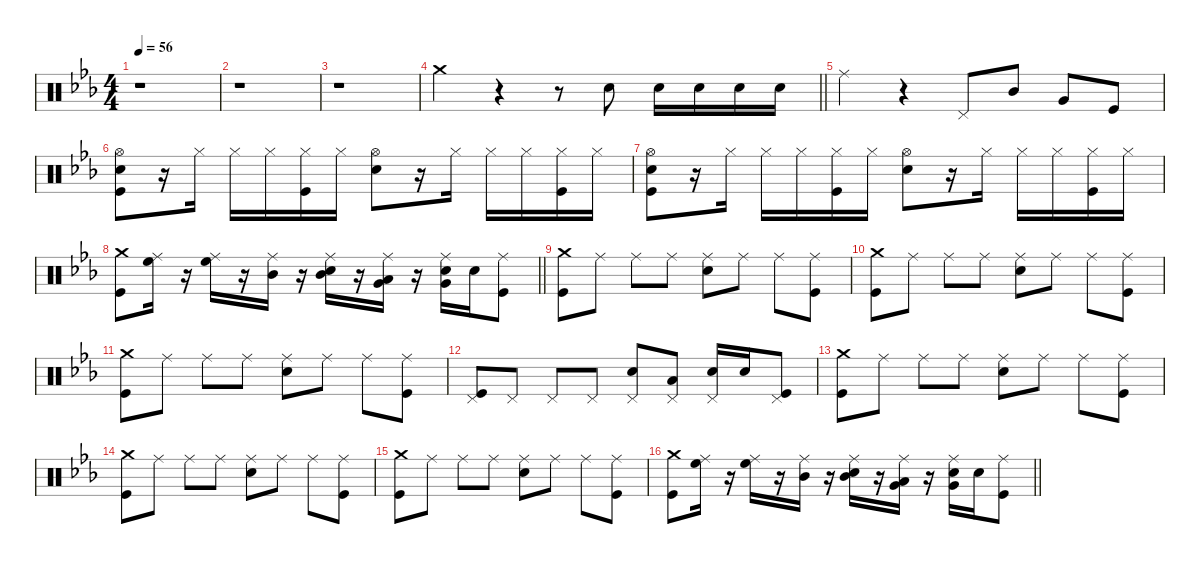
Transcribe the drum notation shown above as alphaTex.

\defaultSystemsLayout 4
\hideDynamics
\bracketExtendMode nobrackets
\singleTrackTrackNamePolicy hidden
\multiTrackTrackNamePolicy hidden
\firstSystemTrackNameMode fullname
\firstSystemTrackNameOrientation horizontal
\otherSystemsTrackNameOrientation horizontal
\track ("Percussion" "drm.") {instrument percussion}
\staff {score}
\articulation defaults
\ts (4 4)
\tempo 56
\clef neutral
\ks cminor
r.1{dy f beam Down} |
r.1{beam Down} |
r.1{beam Down} |
\barLineRight lightlight "Crash medium (hit)"{acc forcenatural}.4{beam Down}
r.4{beam Down} r.8{beam Down} "Snare (hit) 2"{acc forcenatural}.8{beam Down} "Snare (hit) 2"{acc forcenatural}.16{beam Down} "Snare (hit) 2"{acc forcenatural}.16{beam Down} "Snare (hit) 2"{acc forcenatural}.16{beam Down} "Snare (hit) 2"{acc forcenatural}.16{beam Down} |
"Ride (middle)"{acc forcenatural}.4{beam Down} r.4{beam Down} "Pedal Hi-Hat (hit)"{acc forcenatural}.8{beam Up} "Mid Tom (hit)"{acc forcenatural}.8{beam Up} "Very Low Tom (hit)"{acc forcenatural}.8{beam Up} "Kick (hit)"{acc forcenatural}.8{beam Up} |
("Hi-Hat (open)"{acc forcenatural} "Kick (hit)"{acc forcenatural} "Snare (hit) 2"{acc forcenatural}).8{beam Down} r.16{beam Down} "Hi-Hat (closed)"{acc forcenatural}.16{beam Down} "Hi-Hat (closed)"{acc forcenatural}.16{beam Down} "Hi-Hat (closed)"{acc forcenatural}.16{beam Down} ("Kick (hit)"{acc forcenatural} "Hi-Hat (closed)"{acc forcenatural}).16{beam Down} "Hi-Hat (closed)"{acc forcenatural}.16{beam Down} ("Snare (hit) 2"{acc forcenatural} "Hi-Hat (open)"{acc forcenatural}).8{beam Down} r.16{beam Down} "Hi-Hat (closed)"{acc forcenatural}.16{beam Down} "Hi-Hat (closed)"{acc forcenatural}.16{beam Down} "Hi-Hat (closed)"{acc forcenatural}.16{beam Down} ("Kick (hit)"{acc forcenatural} "Hi-Hat (closed)"{acc forcenatural}).16{beam Down} "Hi-Hat (closed)"{acc forcenatural}.16{beam Down} |
("Hi-Hat (open)"{acc forcenatural} "Kick (hit)"{acc forcenatural} "Snare (hit) 2"{acc forcenatural}).8{beam Down} r.16{beam Down} "Hi-Hat (closed)"{acc forcenatural}.16{beam Down} "Hi-Hat (closed)"{acc forcenatural}.16{beam Down} "Hi-Hat (closed)"{acc forcenatural}.16{beam Down} ("Kick (hit)"{acc forcenatural} "Hi-Hat (closed)"{acc forcenatural}).16{beam Down} "Hi-Hat (closed)"{acc forcenatural}.16{beam Down} ("Snare (hit) 2"{acc forcenatural} "Hi-Hat (open)"{acc forcenatural}).8{beam Down} r.16{beam Down} "Hi-Hat (closed)"{acc forcenatural}.16{beam Down} "Hi-Hat (closed)"{acc forcenatural}.16{beam Down} "Hi-Hat (closed)"{acc forcenatural}.16{beam Down} ("Kick (hit)"{acc forcenatural} "Hi-Hat (closed)"{acc forcenatural}).16{beam Down} "Hi-Hat (closed)"{acc forcenatural}.16{beam Down} |
\barLineRight lightlight
("Crash medium (hit)"{acc forcenatural} "Kick (hit)"{acc forcenatural}).8{beam Down} ("High Floor Tom (hit)"{acc forcenatural} "Ride (middle)"{acc forcenatural}).16{beam Down} r.16{beam Down} ("High Floor Tom (hit)"{acc forcenatural} "Ride (middle)"{acc forcenatural}).16{beam Down} r.16{beam Down} ("Mid Tom (hit)"{acc forcenatural} "Ride (middle)"{acc forcenatural}).16{beam Down} r.16{beam Down} ("Mid Tom (hit)"{acc forcenatural} "Snare (hit) 2"{acc forcenatural} "Ride (middle)"{acc forcenatural}).16{beam Down} r.16{beam Down} ("Very Low Tom (hit)"{acc forcenatural} "Low Floor Tom (hit)"{acc forcenatural} "Ride (middle)"{acc forcenatural}).16{beam Down} r.16{beam Down} ("Very Low Tom (hit)"{acc forcenatural} "Snare (hit) 2"{acc forcenatural} "Ride (middle)"{acc forcenatural}).16{beam Down} "Snare (hit) 2"{acc forcenatural}.16{beam Down} ("Kick (hit)"{acc forcenatural} "Ride (middle)"{acc forcenatural}).8{beam Down} |
("Crash medium (hit)"{acc forcenatural} "Kick (hit)"{acc forcenatural}).8{beam Down} "Ride (middle)"{acc forcenatural}.8{beam Down} "Ride (middle)"{acc forcenatural}.8{beam Down} "Ride (middle)"{acc forcenatural}.8{beam Down} ("Snare (hit) 2"{acc forcenatural} "Ride (middle)"{acc forcenatural}).8{beam Down} "Ride (middle)"{acc forcenatural}.8{beam Down} "Ride (middle)"{acc forcenatural}.8{beam Down} ("Kick (hit)"{acc forcenatural} "Ride (middle)"{acc forcenatural}).8{beam Down} |
("Crash medium (hit)"{acc forcenatural} "Kick (hit)"{acc forcenatural}).8{beam Down} "Ride (middle)"{acc forcenatural}.8{beam Down} "Ride (middle)"{acc forcenatural}.8{beam Down} "Ride (middle)"{acc forcenatural}.8{beam Down} ("Snare (hit) 2"{acc forcenatural} "Ride (middle)"{acc forcenatural}).8{beam Down} "Ride (middle)"{acc forcenatural}.8{beam Down} "Ride (middle)"{acc forcenatural}.8{beam Down} ("Kick (hit)"{acc forcenatural} "Ride (middle)"{acc forcenatural}).8{beam Down} |
("Crash medium (hit)"{acc forcenatural} "Kick (hit)"{acc forcenatural}).8{beam Down} "Ride (middle)"{acc forcenatural}.8{beam Down} "Ride (middle)"{acc forcenatural}.8{beam Down} "Ride (middle)"{acc forcenatural}.8{beam Down} ("Snare (hit) 2"{acc forcenatural} "Ride (middle)"{acc forcenatural}).8{beam Down} "Ride (middle)"{acc forcenatural}.8{beam Down} "Ride (middle)"{acc forcenatural}.8{beam Down} ("Kick (hit)"{acc forcenatural} "Ride (middle)"{acc forcenatural}).8{beam Down} |
("Pedal Hi-Hat (hit)"{acc forcenatural} "Kick (hit)"{acc forcenatural}).8{beam Up} "Pedal Hi-Hat (hit)"{acc forcenatural}.8{beam Up} "Pedal Hi-Hat (hit)"{acc forcenatural}.8{beam Up} "Pedal Hi-Hat (hit)"{acc forcenatural}.8{beam Up} ("Snare (hit) 2"{acc forcenatural} "Pedal Hi-Hat (hit)"{acc forcenatural}).8{beam Up} ("Low Floor Tom (hit)"{acc forcenatural} "Pedal Hi-Hat (hit)"{acc forcenatural}).8{beam Up} ("Snare (hit) 2"{acc forcenatural} "Pedal Hi-Hat (hit)"{acc forcenatural}).16{beam Up} "Snare (hit) 2"{acc forcenatural}.16{beam Up} ("Kick (hit)"{acc forcenatural} "Pedal Hi-Hat (hit)"{acc forcenatural}).8{beam Up} |
("Crash medium (hit)"{acc forcenatural} "Kick (hit)"{acc forcenatural}).8{beam Down} "Ride (middle)"{acc forcenatural}.8{beam Down} "Ride (middle)"{acc forcenatural}.8{beam Down} "Ride (middle)"{acc forcenatural}.8{beam Down} ("Snare (hit) 2"{acc forcenatural} "Ride (middle)"{acc forcenatural}).8{beam Down} "Ride (middle)"{acc forcenatural}.8{beam Down} "Ride (middle)"{acc forcenatural}.8{beam Down} ("Kick (hit)"{acc forcenatural} "Ride (middle)"{acc forcenatural}).8{beam Down} |
("Crash medium (hit)"{acc forcenatural} "Kick (hit)"{acc forcenatural}).8{beam Down} "Ride (middle)"{acc forcenatural}.8{beam Down} "Ride (middle)"{acc forcenatural}.8{beam Down} "Ride (middle)"{acc forcenatural}.8{beam Down} ("Snare (hit) 2"{acc forcenatural} "Ride (middle)"{acc forcenatural}).8{beam Down} "Ride (middle)"{acc forcenatural}.8{beam Down} "Ride (middle)"{acc forcenatural}.8{beam Down} ("Kick (hit)"{acc forcenatural} "Ride (middle)"{acc forcenatural}).8{beam Down} |
("Crash medium (hit)"{acc forcenatural} "Kick (hit)"{acc forcenatural}).8{beam Down} "Ride (middle)"{acc forcenatural}.8{beam Down} "Ride (middle)"{acc forcenatural}.8{beam Down} "Ride (middle)"{acc forcenatural}.8{beam Down} ("Snare (hit) 2"{acc forcenatural} "Ride (middle)"{acc forcenatural}).8{beam Down} "Ride (middle)"{acc forcenatural}.8{beam Down} "Ride (middle)"{acc forcenatural}.8{beam Down} ("Kick (hit)"{acc forcenatural} "Ride (middle)"{acc forcenatural}).8{beam Down} |
\barLineRight lightlight
("Crash medium (hit)"{acc forcenatural} "Kick (hit)"{acc forcenatural}).8{beam Down} ("High Floor Tom (hit)"{acc forcenatural} "Ride (middle)"{acc forcenatural}).16{beam Down} r.16{beam Down} ("High Floor Tom (hit)"{acc forcenatural} "Ride (middle)"{acc forcenatural}).16{beam Down} r.16{beam Down} ("Mid Tom (hit)"{acc forcenatural} "Ride (middle)"{acc forcenatural}).16{beam Down} r.16{beam Down} ("Mid Tom (hit)"{acc forcenatural} "Snare (hit) 2"{acc forcenatural} "Ride (middle)"{acc forcenatural}).16{beam Down} r.16{beam Down} ("Very Low Tom (hit)"{acc forcenatural} "Low Floor Tom (hit)"{acc forcenatural} "Ride (middle)"{acc forcenatural}).16{beam Down} r.16{beam Down} ("Very Low Tom (hit)"{acc forcenatural} "Snare (hit) 2"{acc forcenatural} "Ride (middle)"{acc forcenatural}).16{beam Down} "Snare (hit) 2"{acc forcenatural}.16{beam Down} ("Kick (hit)"{acc forcenatural} "Ride (middle)"{acc forcenatural}).8{beam Down}
